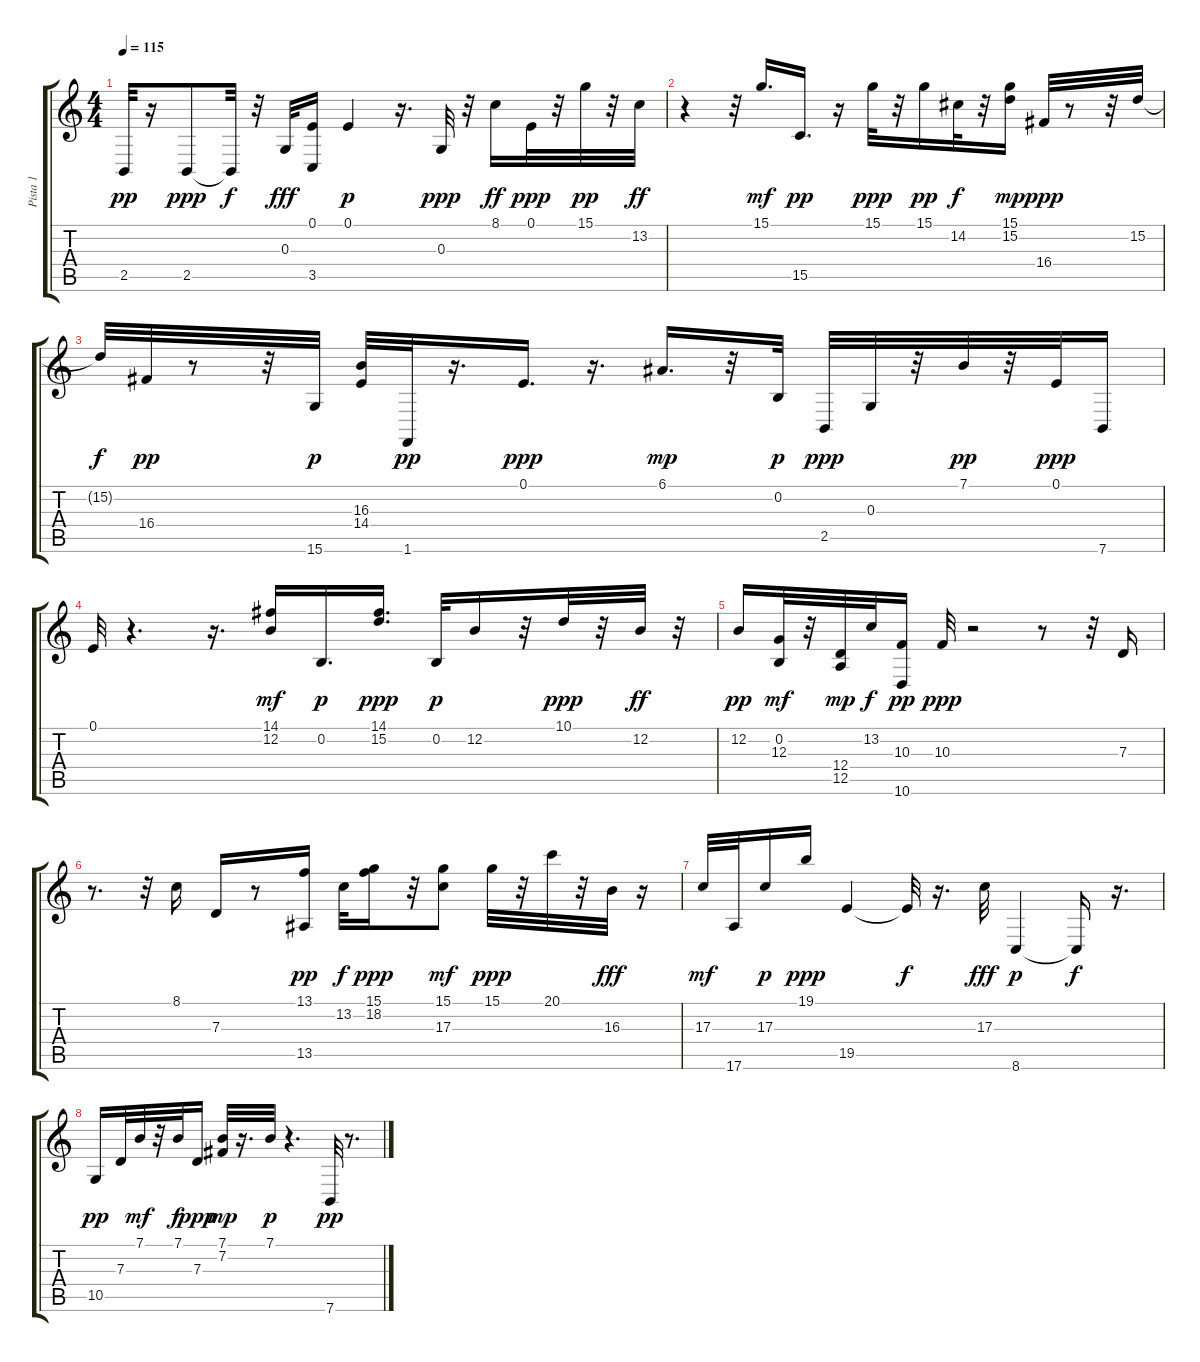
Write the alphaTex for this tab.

\track ("Pista 1" "Pista 1") {instrument acousticgrandpiano}
\staff {score tabs}
\tuning (E4 B3 G3 D3 A2 E2) {hide}
\ts (4 4)
\tempo 115
\clef g2
\ks c
2.5.32{dy pp} r.16 2.5.8{dy ppp} 2.5{t}.32{dy f} r.32 0.3.32{dy fff} (0.1 3.5).16 0.1.4{dy p} r.16{d} 0.3.32{dy ppp} r.32 8.1.16{dy ff} 0.1.32{dy ppp} r.32 15.1.32{dy pp} r.32 13.2.32{dy ff} |
r.4 r.32 15.1.16{d dy mf} 15.5.16{d dy pp} r.16 15.1.32{dy ppp} r.32 15.1.16{dy pp} 14.2.32{dy f} r.32 (15.1 15.2).16{dy mp} 16.4.32{dy ppp} r.8 r.32 15.2.32 |
15.2{t}.32{dy f} 16.4.32{dy pp} r.8 r.32 15.6.32{dy p} (16.3 14.4).32 1.6.32{dy pp} r.16{d} 0.1.16{d dy ppp} r.16{d} 6.1.16{d dy mp} r.32 0.2.32{dy p} 2.5.32{dy ppp} 0.3.32 r.32 7.1.32{dy pp} r.32 0.1.32{dy ppp} 7.6.16 |
0.1.32 r.4{d} r.16{d} (14.1 12.2).16{dy mf} 0.2.16{d dy p} (14.1 15.2).16{d dy ppp} 0.2.32{dy p} 12.2.16 r.32 10.1.32{dy ppp} r.32 12.2.32{dy ff} r.32 |
12.2.16{dy pp} (0.2 12.3).32{dy mf} r.32 (12.4 12.5).32{dy mp} 13.2.32{dy f} (10.3 10.6).16{dy pp} 10.3.32{dy ppp} r.2 r.8 r.32 7.3.16 |
r.8{d} r.32 8.1.16 7.3.16 r.8 (13.1 13.5).16{dy pp} 13.2.32{dy f} (15.1 18.2).16{dy ppp} r.32 (15.1 17.3).8{dy mf} 15.1.32{dy ppp} r.32 20.1.32 r.32 16.3.32{dy fff} r.16 |
17.3.32{dy mf} 17.6.32 17.3.16{dy p} 19.1.16{dy ppp} 19.5.4 19.5{t}.32{dy f} r.16{d} 17.3.32{dy fff} 8.6.4{dy p} 8.6{t}.16{dy f} r.16{d} |
10.5.16{dy pp} 7.3.32 7.1.32{dy mf} r.32 7.1.32{dy f} 7.3.16{dy ppp} (7.1 7.2).32{dy mp} r.16{d} 7.1.32{dy p} r.4{d} 7.6.32{dy pp} r.8{d}
